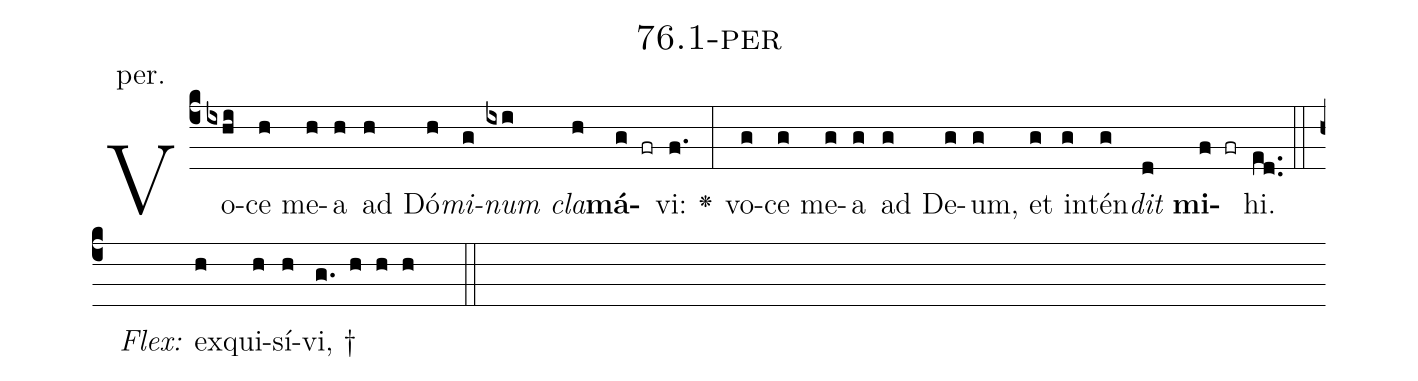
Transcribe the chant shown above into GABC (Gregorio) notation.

name: 76.1-per;
annotation: per.;
%%
(c4)Vo(ixhi)ce(h) me(h)a(h) ad(h) Dó(h)<i>mi</i>(g)<i>num</i>(ixi) <i>cla</i>(h)<b>má</b>(g fr)vi:(f.) <v>\greheightstar</v>(:) vo(g)ce(g) me(g)a(g) ad(g) De(g)um,(g) et(g) in(g)tén(g)<i>dit</i>(d) <b>mi</b>(f fr)hi.(ed..) (::)
<i>Flex:</i>()  ex(h)qui(h)sí(h)vi, †(g. h h h  ::)

%E(g) u(g) o(g) u(d) a(f) e.(ed..) (::)
